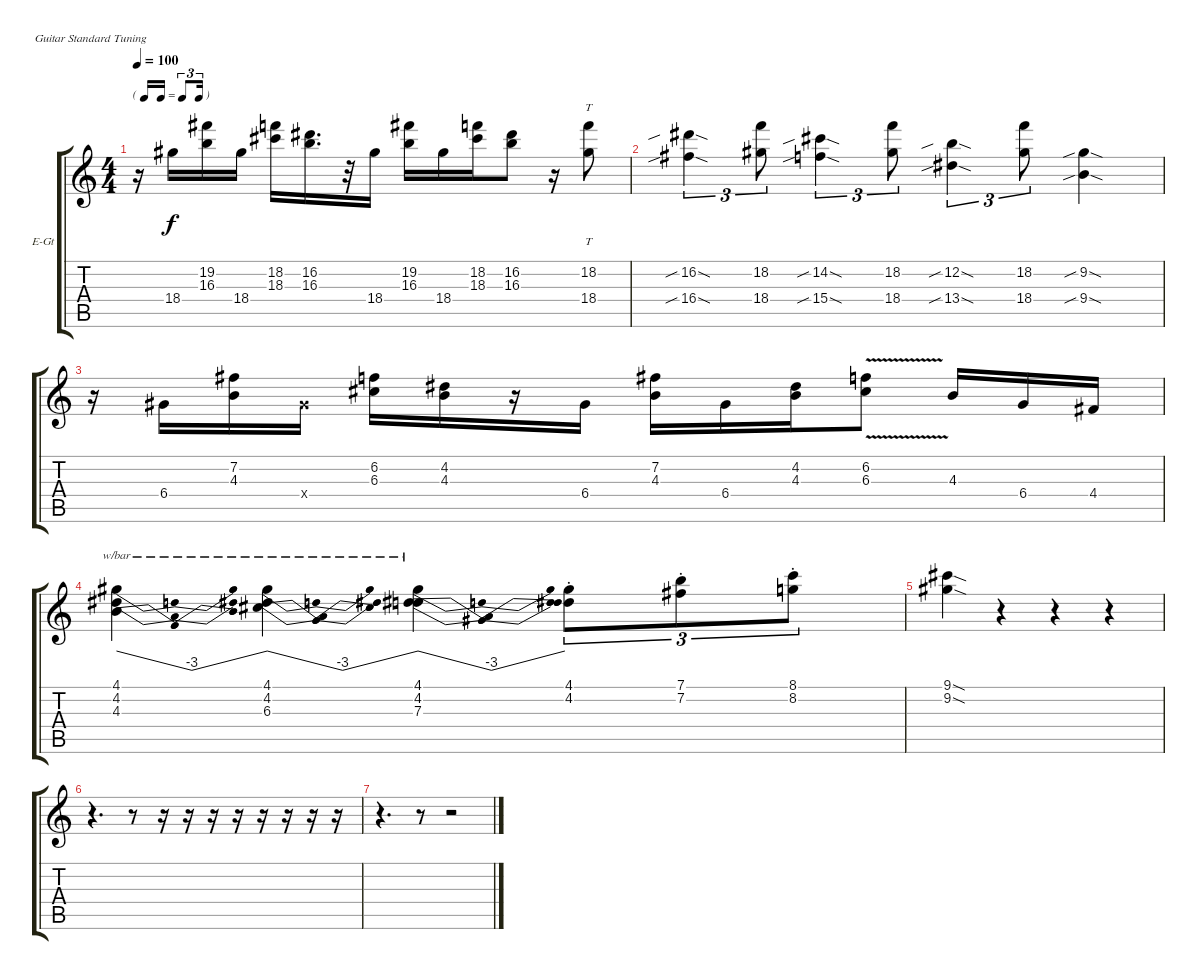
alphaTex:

\bracketExtendMode groupsimilarinstruments
\firstSystemTrackNameOrientation horizontal
\otherSystemsTrackNameOrientation horizontal
\track ("Blues Guitar" "E-Gt") {instrument overdrivenguitar}
\staff {score tabs}
\tuning (E4 B3 G3 D3 A2 E2)
\ts (4 4)
\tf triplet16th
\tempo 100
\clef g2
\ks c
r.16{dy f} 18.4.16 (16.3 19.2).16 18.4.16 (18.3 18.2).16 (16.3 16.2).16{d} r.32 18.4.16 (19.2 16.3).16 18.4.16 (18.3 18.2).16 (16.3 16.2).8 r.16 (18.2 18.4).8{tt} |
(16.2{sib sod} 16.4{sib sod}).4{tu (3 2)} (18.2 18.4).8{tu (3 2)} (15.4{sib sod} 14.2{sib sod}).4{tu (3 2)} (18.4 18.2).8{tu (3 2)} (13.4{sib sod} 12.2{sib sod}).4{tu (3 2)} (18.2 18.4).8{tu (3 2)} (9.4{sib sod} 9.2{sib sod}).4 |
r.16 6.4.16 (4.3 7.2).16 6.4{x}.16 (6.3 6.2).16 (4.3 4.2).16 r.16 6.4.16 (4.3 7.2).16 6.4.16 (4.3 4.2).16 (6.2{v} 6.3{v}).8 4.3.16 6.4.16 4.4.16 |
(4.3 4.2 4.1).4{tbe (dip default 0 0 3 -12 3.5999999999999996 -12 9.6 0)} (6.3 4.2 4.1).4{tbe (dip default 0 0 0.6 -12 1.2 -12 4.8 0)} (7.3 4.2 4.1).4{tbe (dip default 0 0 2.4 -12 3 -12 13.2 0)} (4.2{st} 4.1{st}).8{tu (3 2)} (7.1{st} 7.2{st}).8{tu (3 2)} (8.2{st} 8.1{st}).8{tu (3 2)} |
(9.1{sod} 9.2{sod}).4 r.4 r.4 r.4 |
r.4{d} r.8 r.16 r.16 r.16 r.16 r.16 r.16 r.16 r.16 |
r.4{d} r.8 r.2
